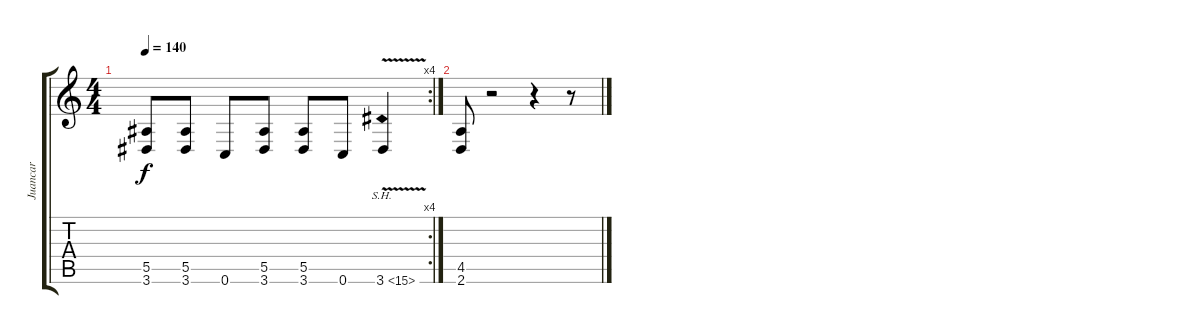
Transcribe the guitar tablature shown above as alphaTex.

\track ("Juancar" "Juancar") {instrument distortionguitar}
\staff {score tabs}
\tuning (C4 G3 Eb3 Bb2 F2 C2) {hide}
\rc 4
\ts (4 4)
\tempo 140
\clef g2
\ks c
(5.5 3.6).8{dy f} (5.5 3.6).8 0.6.8 (5.5 3.6).8 (5.5 3.6).8 0.6.8 3.6{sh 12 v}.4 |
(4.5 2.6).8 r.2 r.4 r.8
